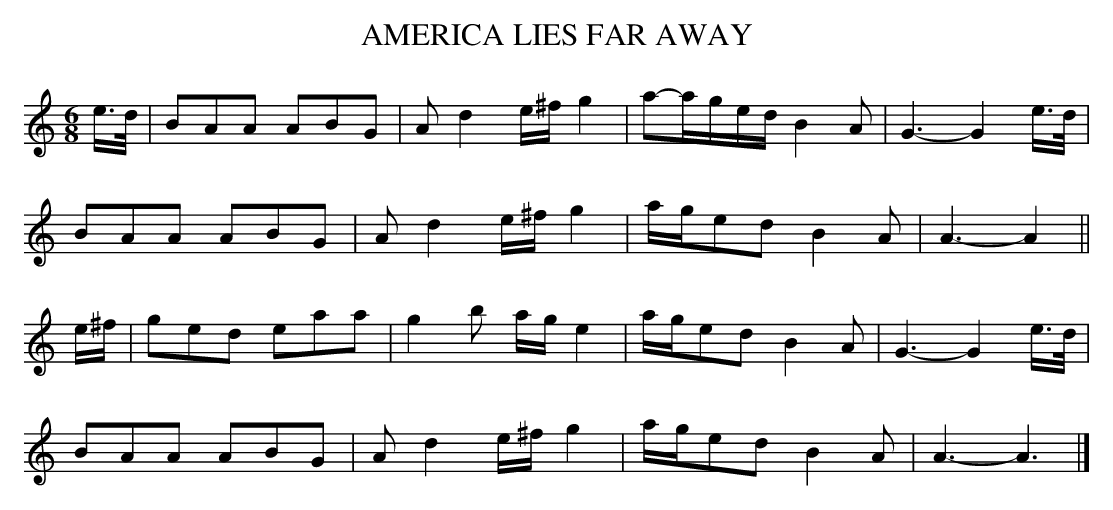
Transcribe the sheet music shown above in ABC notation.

X:1
T:AMERICA LIES FAR AWAY
Y:"tenderly"
M:6/8
L:1/8
K:Am
e/>d/|BAA ABG|Ad2 e/^f/g2|a-a/g/e/d/ B2A|G3-G2e/>d/|
BAA ABG|Ad2 e/^f/g2|a/g/ed B2A|A3-A2||
e/^f/|ged eaa|g2b a/g/e2|a/g/ed B2A|G3-G2e/>d/|
BAA ABG|Ad2 e/^f/g2|a/g/ed B2A|A3-A3|]
